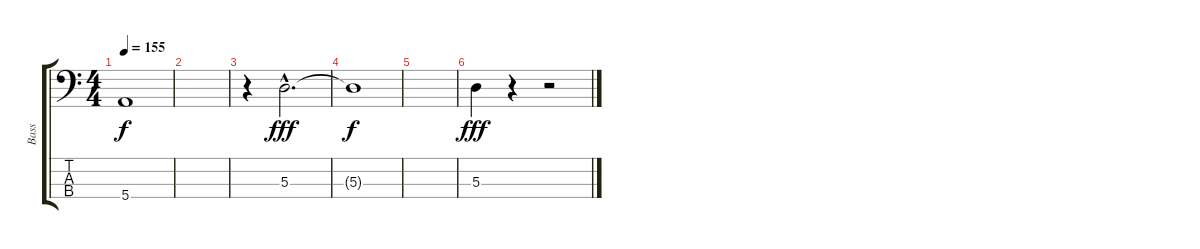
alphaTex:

\track ("Bass" "Bass") {instrument electricbassfinger}
\staff {score tabs}
\tuning (G2 D2 A1 E1) {hide}
\ts (4 4)
\tempo 155
\clef f4
\ks c
5.4{t}.1{dy f} |
|
r.4 5.3{hac}.2{d dy fff} |
5.3{t}.1{dy f} |
|
5.3.4{dy fff} r.4 r.2
